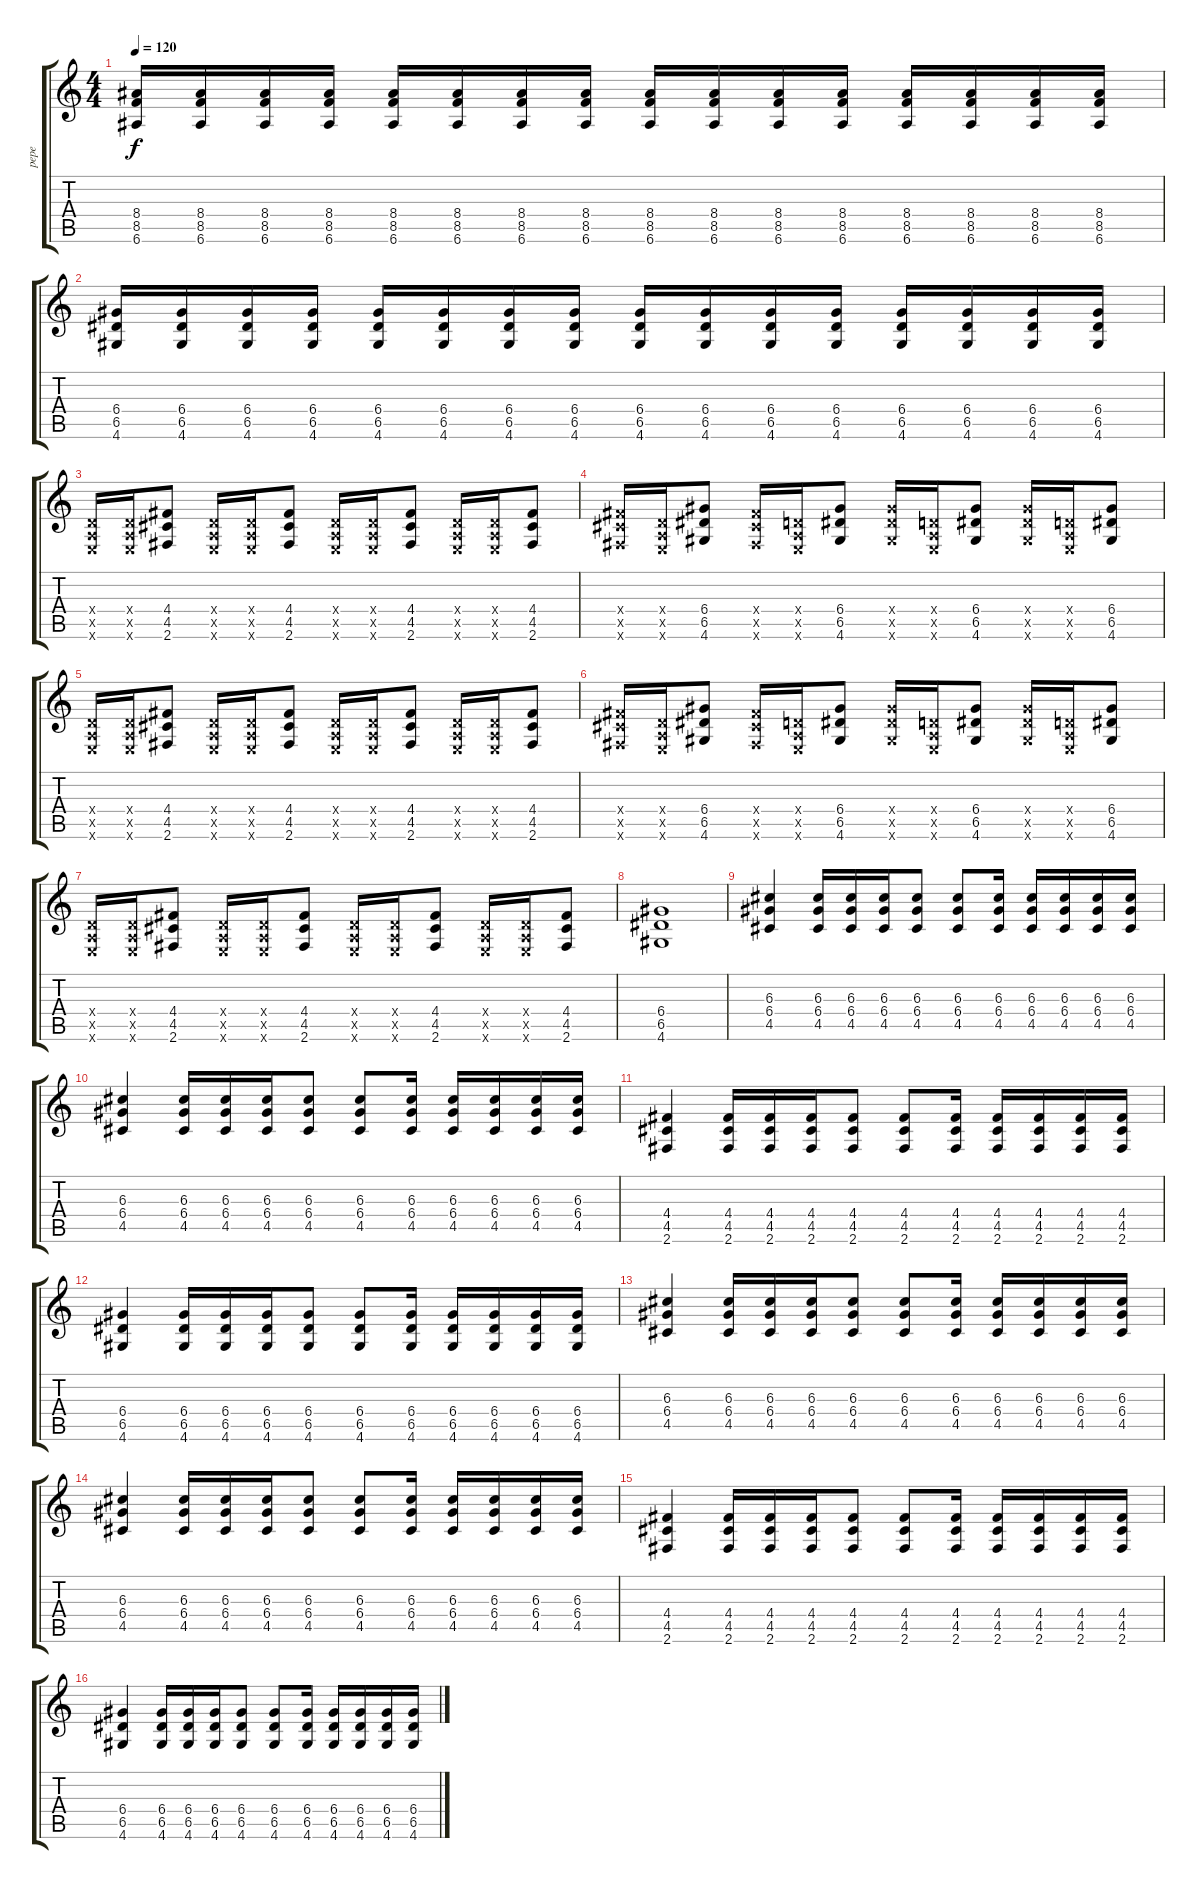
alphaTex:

\track ("pepe" "pepe") {instrument distortionguitar}
\staff {score tabs}
\tuning (E4 B3 G3 D3 A2 E2) {hide}
\ts (4 4)
\tempo 120
\clef g2
\ks c
(8.4 8.5 6.6).16{dy f} (8.4 8.5 6.6).16 (8.4 8.5 6.6).16 (8.4 8.5 6.6).16 (8.4 8.5 6.6).16 (8.4 8.5 6.6).16 (8.4 8.5 6.6).16 (8.4 8.5 6.6).16 (8.4 8.5 6.6).16 (8.4 8.5 6.6).16 (8.4 8.5 6.6).16 (8.4 8.5 6.6).16 (8.4 8.5 6.6).16 (8.4 8.5 6.6).16 (8.4 8.5 6.6).16 (8.4 8.5 6.6).16 |
(6.4 6.5 4.6).16 (6.4 6.5 4.6).16 (6.4 6.5 4.6).16 (6.4 6.5 4.6).16 (6.4 6.5 4.6).16 (6.4 6.5 4.6).16 (6.4 6.5 4.6).16 (6.4 6.5 4.6).16 (6.4 6.5 4.6).16 (6.4 6.5 4.6).16 (6.4 6.5 4.6).16 (6.4 6.5 4.6).16 (6.4 6.5 4.6).16 (6.4 6.5 4.6).16 (6.4 6.5 4.6).16 (6.4 6.5 4.6).16 |
(0.4{x} 0.5{x} 0.6{x}).16 (0.4{x} 0.5{x} 0.6{x}).16 (4.4 4.5 2.6).8 (0.4{x} 0.5{x} 0.6{x}).16 (0.4{x} 0.5{x} 0.6{x}).16 (4.4 4.5 2.6).8 (0.4{x} 0.5{x} 0.6{x}).16 (0.4{x} 0.5{x} 0.6{x}).16 (4.4 4.5 2.6).8 (0.4{x} 0.5{x} 0.6{x}).16 (0.4{x} 0.5{x} 0.6{x}).16 (4.4 4.5 2.6).8 |
(4.4{x} 4.5{x} 2.6{x}).16 (0.4{x} 0.5{x} 0.6{x}).16 (6.4 6.5 4.6).8 (4.4{x} 4.5{x} 2.6{x}).16 (0.4{x} 0.5{x} 0.6{x}).16 (6.4 6.5 4.6).8 (6.4{x} 6.5{x} 4.6{x}).16 (0.4{x} 0.5{x} 0.6{x}).16 (6.4 6.5 4.6).8 (6.4{x} 6.5{x} 4.6{x}).16 (0.4{x} 0.5{x} 0.6{x}).16 (6.4 6.5 4.6).8 |
(0.4{x} 0.5{x} 0.6{x}).16 (0.4{x} 0.5{x} 0.6{x}).16 (4.4 4.5 2.6).8 (0.4{x} 0.5{x} 0.6{x}).16 (0.4{x} 0.5{x} 0.6{x}).16 (4.4 4.5 2.6).8 (0.4{x} 0.5{x} 0.6{x}).16 (0.4{x} 0.5{x} 0.6{x}).16 (4.4 4.5 2.6).8 (0.4{x} 0.5{x} 0.6{x}).16 (0.4{x} 0.5{x} 0.6{x}).16 (4.4 4.5 2.6).8 |
(4.4{x} 4.5{x} 2.6{x}).16 (0.4{x} 0.5{x} 0.6{x}).16 (6.4 6.5 4.6).8 (4.4{x} 4.5{x} 2.6{x}).16 (0.4{x} 0.5{x} 0.6{x}).16 (6.4 6.5 4.6).8 (6.4{x} 6.5{x} 4.6{x}).16 (0.4{x} 0.5{x} 0.6{x}).16 (6.4 6.5 4.6).8 (6.4{x} 6.5{x} 4.6{x}).16 (0.4{x} 0.5{x} 0.6{x}).16 (6.4 6.5 4.6).8 |
(0.4{x} 0.5{x} 0.6{x}).16 (0.4{x} 0.5{x} 0.6{x}).16 (4.4 4.5 2.6).8 (0.4{x} 0.5{x} 0.6{x}).16 (0.4{x} 0.5{x} 0.6{x}).16 (4.4 4.5 2.6).8 (0.4{x} 0.5{x} 0.6{x}).16 (0.4{x} 0.5{x} 0.6{x}).16 (4.4 4.5 2.6).8 (0.4{x} 0.5{x} 0.6{x}).16 (0.4{x} 0.5{x} 0.6{x}).16 (4.4 4.5 2.6).8 |
(6.4 6.5 4.6).1 |
(6.3 6.4 4.5).4 (6.3 6.4 4.5).16 (6.3 6.4 4.5).16 (6.3 6.4 4.5).16 (6.3 6.4 4.5).8 (6.3 6.4 4.5).8 (6.3 6.4 4.5).16 (6.3 6.4 4.5).16 (6.3 6.4 4.5).16 (6.3 6.4 4.5).16 (6.3 6.4 4.5).16 |
(6.3 6.4 4.5).4 (6.3 6.4 4.5).16 (6.3 6.4 4.5).16 (6.3 6.4 4.5).16 (6.3 6.4 4.5).8 (6.3 6.4 4.5).8 (6.3 6.4 4.5).16 (6.3 6.4 4.5).16 (6.3 6.4 4.5).16 (6.3 6.4 4.5).16 (6.3 6.4 4.5).16 |
(4.4 4.5 2.6).4 (4.4 4.5 2.6).16 (4.4 4.5 2.6).16 (4.4 4.5 2.6).16 (4.4 4.5 2.6).8 (4.4 4.5 2.6).8 (4.4 4.5 2.6).16 (4.4 4.5 2.6).16 (4.4 4.5 2.6).16 (4.4 4.5 2.6).16 (4.4 4.5 2.6).16 |
(6.4 6.5 4.6).4 (6.4 6.5 4.6).16 (6.4 6.5 4.6).16 (6.4 6.5 4.6).16 (6.4 6.5 4.6).8 (6.4 6.5 4.6).8 (6.4 6.5 4.6).16 (6.4 6.5 4.6).16 (6.4 6.5 4.6).16 (6.4 6.5 4.6).16 (6.4 6.5 4.6).16 |
(6.3 6.4 4.5).4 (6.3 6.4 4.5).16 (6.3 6.4 4.5).16 (6.3 6.4 4.5).16 (6.3 6.4 4.5).8 (6.3 6.4 4.5).8 (6.3 6.4 4.5).16 (6.3 6.4 4.5).16 (6.3 6.4 4.5).16 (6.3 6.4 4.5).16 (6.3 6.4 4.5).16 |
(6.3 6.4 4.5).4 (6.3 6.4 4.5).16 (6.3 6.4 4.5).16 (6.3 6.4 4.5).16 (6.3 6.4 4.5).8 (6.3 6.4 4.5).8 (6.3 6.4 4.5).16 (6.3 6.4 4.5).16 (6.3 6.4 4.5).16 (6.3 6.4 4.5).16 (6.3 6.4 4.5).16 |
(4.4 4.5 2.6).4 (4.4 4.5 2.6).16 (4.4 4.5 2.6).16 (4.4 4.5 2.6).16 (4.4 4.5 2.6).8 (4.4 4.5 2.6).8 (4.4 4.5 2.6).16 (4.4 4.5 2.6).16 (4.4 4.5 2.6).16 (4.4 4.5 2.6).16 (4.4 4.5 2.6).16 |
(6.4 6.5 4.6).4 (6.4 6.5 4.6).16 (6.4 6.5 4.6).16 (6.4 6.5 4.6).16 (6.4 6.5 4.6).8 (6.4 6.5 4.6).8 (6.4 6.5 4.6).16 (6.4 6.5 4.6).16 (6.4 6.5 4.6).16 (6.4 6.5 4.6).16 (6.4 6.5 4.6).16
